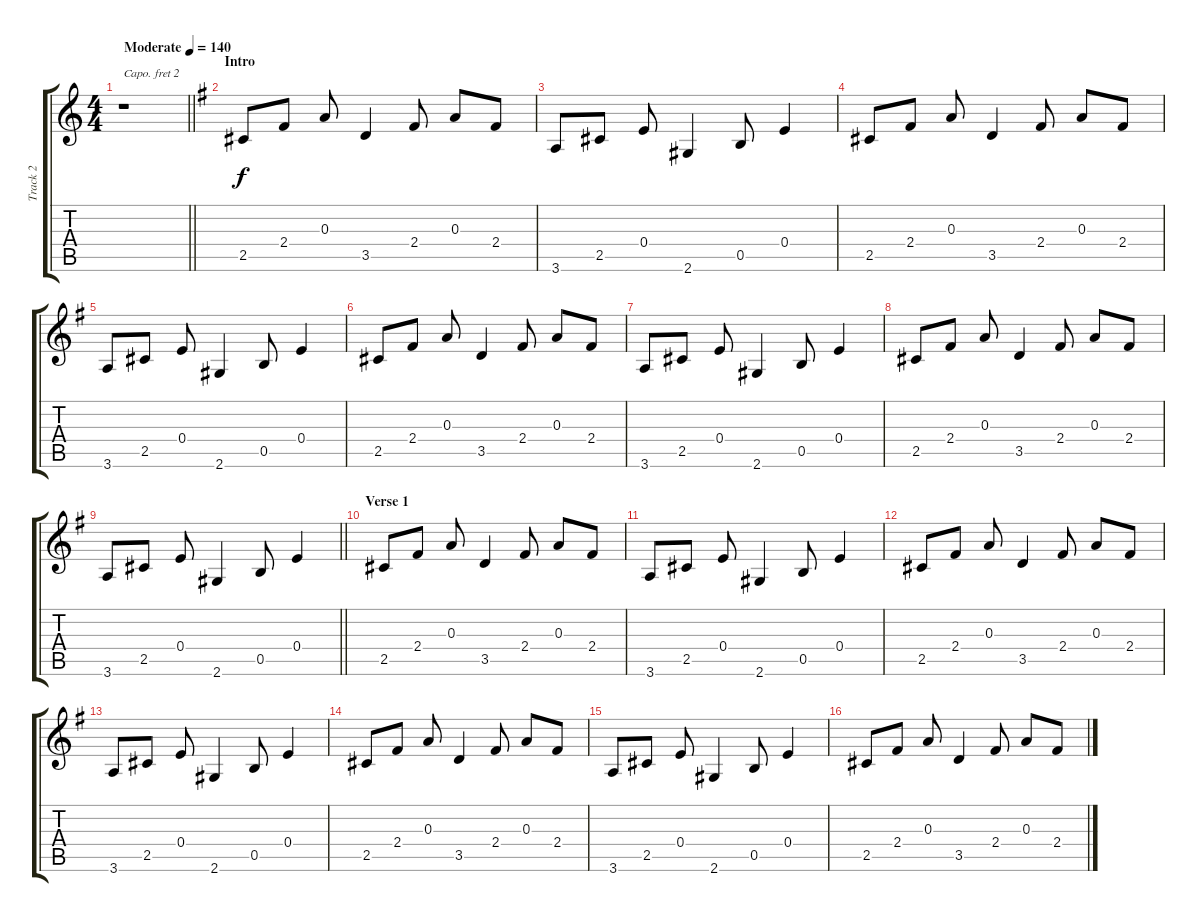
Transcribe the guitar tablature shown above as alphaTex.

\track ("Track 2" "Track 2") {instrument distortionguitar}
\staff {score tabs}
\capo 2
\tuning (E4 B3 G3 D3 A2 E2) {hide}
\ts (4 4)
\tempo (140 "Moderate")
\clef g2
\barLineRight lightlight
\ks c
r.1{dy f instrument distortionguitar} |
\section ("" "Intro")
\ks g
2.5.8 2.4.8 0.3.8 3.5.4 2.4.8 0.3.8 2.4.8 |
3.6.8 2.5.8 0.4.8 2.6.4 0.5.8 0.4.4 |
2.5.8 2.4.8 0.3.8 3.5.4 2.4.8 0.3.8 2.4.8 |
3.6.8 2.5.8 0.4.8 2.6.4 0.5.8 0.4.4 |
2.5.8 2.4.8 0.3.8 3.5.4 2.4.8 0.3.8 2.4.8 |
3.6.8 2.5.8 0.4.8 2.6.4 0.5.8 0.4.4 |
2.5.8 2.4.8 0.3.8 3.5.4 2.4.8 0.3.8 2.4.8 |
\barLineRight lightlight
3.6.8 2.5.8 0.4.8 2.6.4 0.5.8 0.4.4 |
\section ("" "Verse 1")
2.5.8 2.4.8 0.3.8 3.5.4 2.4.8 0.3.8 2.4.8 |
3.6.8 2.5.8 0.4.8 2.6.4 0.5.8 0.4.4 |
2.5.8 2.4.8 0.3.8 3.5.4 2.4.8 0.3.8 2.4.8 |
3.6.8 2.5.8 0.4.8 2.6.4 0.5.8 0.4.4 |
2.5.8 2.4.8 0.3.8 3.5.4 2.4.8 0.3.8 2.4.8 |
3.6.8 2.5.8 0.4.8 2.6.4 0.5.8 0.4.4 |
2.5.8 2.4.8 0.3.8 3.5.4 2.4.8 0.3.8 2.4.8
